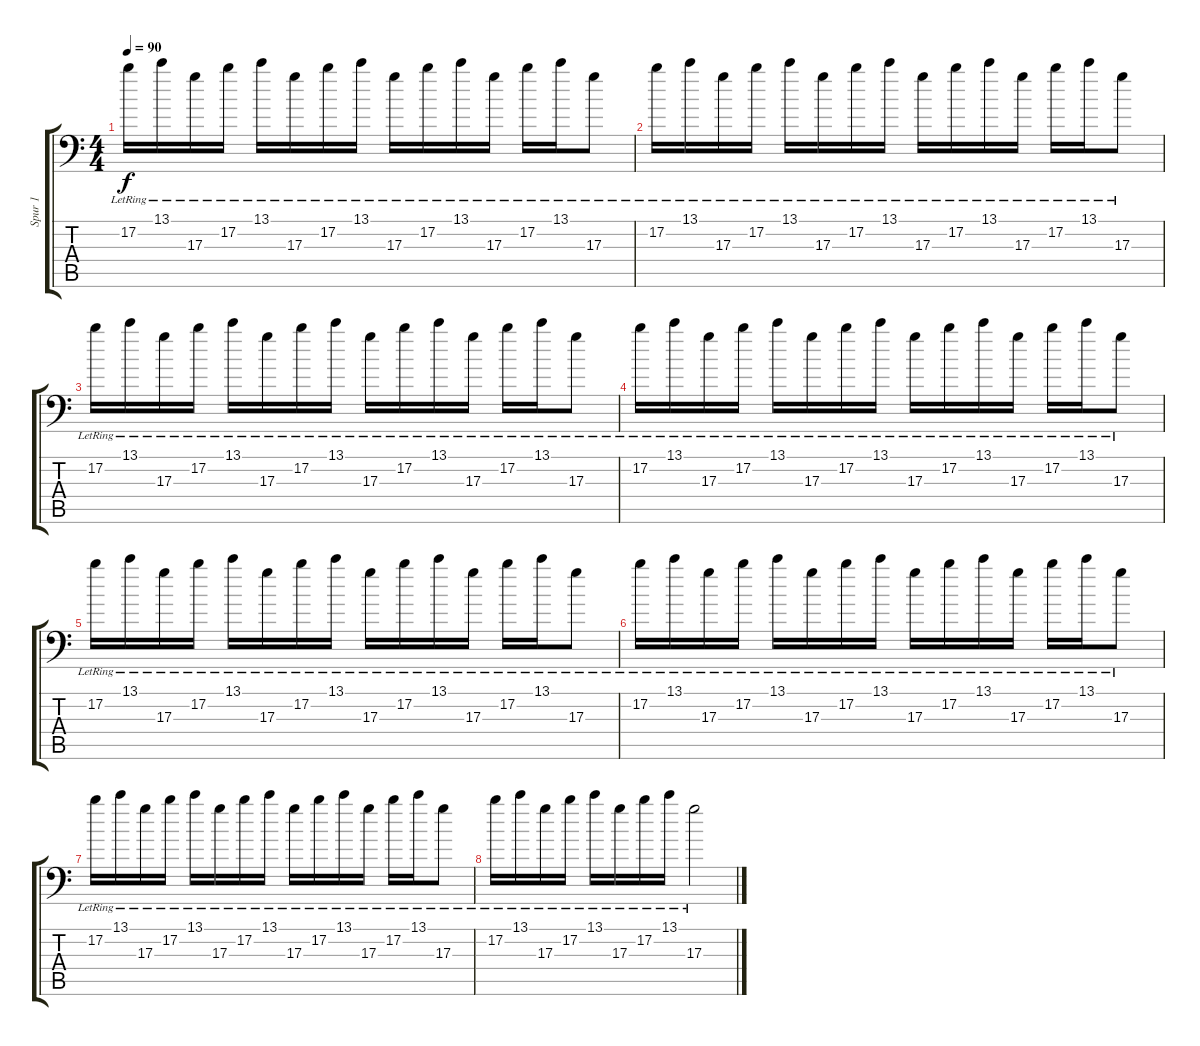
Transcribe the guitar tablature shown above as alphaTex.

\track ("Spur 1" "Spur 1") {instrument distortionguitar}
\staff {score tabs}
\tuning (B3 Gb3 D3 A2 E2 A1) {hide}
\ts (4 4)
\tempo 90
\clef f4
\ks c
17.2{lr}.16{dy f instrument distortionguitar} 13.1{lr}.16 17.3{lr}.16 17.2{lr}.16 13.1{lr}.16 17.3{lr}.16 17.2{lr}.16 13.1{lr}.16 17.3{lr}.16 17.2{lr}.16 13.1{lr}.16 17.3{lr}.16 17.2{lr}.16 13.1{lr}.16 17.3{lr}.8 |
17.2{lr}.16 13.1{lr}.16 17.3{lr}.16 17.2{lr}.16 13.1{lr}.16 17.3{lr}.16 17.2{lr}.16 13.1{lr}.16 17.3{lr}.16 17.2{lr}.16 13.1{lr}.16 17.3{lr}.16 17.2{lr}.16 13.1{lr}.16 17.3{lr}.8 |
17.2{lr}.16 13.1{lr}.16 17.3{lr}.16 17.2{lr}.16 13.1{lr}.16 17.3{lr}.16 17.2{lr}.16 13.1{lr}.16 17.3{lr}.16 17.2{lr}.16 13.1{lr}.16 17.3{lr}.16 17.2{lr}.16 13.1{lr}.16 17.3{lr}.8 |
17.2{lr}.16 13.1{lr}.16 17.3{lr}.16 17.2{lr}.16 13.1{lr}.16 17.3{lr}.16 17.2{lr}.16 13.1{lr}.16 17.3{lr}.16 17.2{lr}.16 13.1{lr}.16 17.3{lr}.16 17.2{lr}.16 13.1{lr}.16 17.3{lr}.8 |
17.2{lr}.16 13.1{lr}.16 17.3{lr}.16 17.2{lr}.16 13.1{lr}.16 17.3{lr}.16 17.2{lr}.16 13.1{lr}.16 17.3{lr}.16 17.2{lr}.16 13.1{lr}.16 17.3{lr}.16 17.2{lr}.16 13.1{lr}.16 17.3{lr}.8 |
17.2{lr}.16 13.1{lr}.16 17.3{lr}.16 17.2{lr}.16 13.1{lr}.16 17.3{lr}.16 17.2{lr}.16 13.1{lr}.16 17.3{lr}.16 17.2{lr}.16 13.1{lr}.16 17.3{lr}.16 17.2{lr}.16 13.1{lr}.16 17.3{lr}.8 |
17.2{lr}.16 13.1{lr}.16 17.3{lr}.16 17.2{lr}.16 13.1{lr}.16 17.3{lr}.16 17.2{lr}.16 13.1{lr}.16 17.3{lr}.16 17.2{lr}.16 13.1{lr}.16 17.3{lr}.16 17.2{lr}.16 13.1{lr}.16 17.3{lr}.8 |
17.2{lr}.16 13.1{lr}.16 17.3{lr}.16 17.2{lr}.16 13.1{lr}.16 17.3{lr}.16 17.2{lr}.16 13.1{lr}.16 17.3{lr}.2
